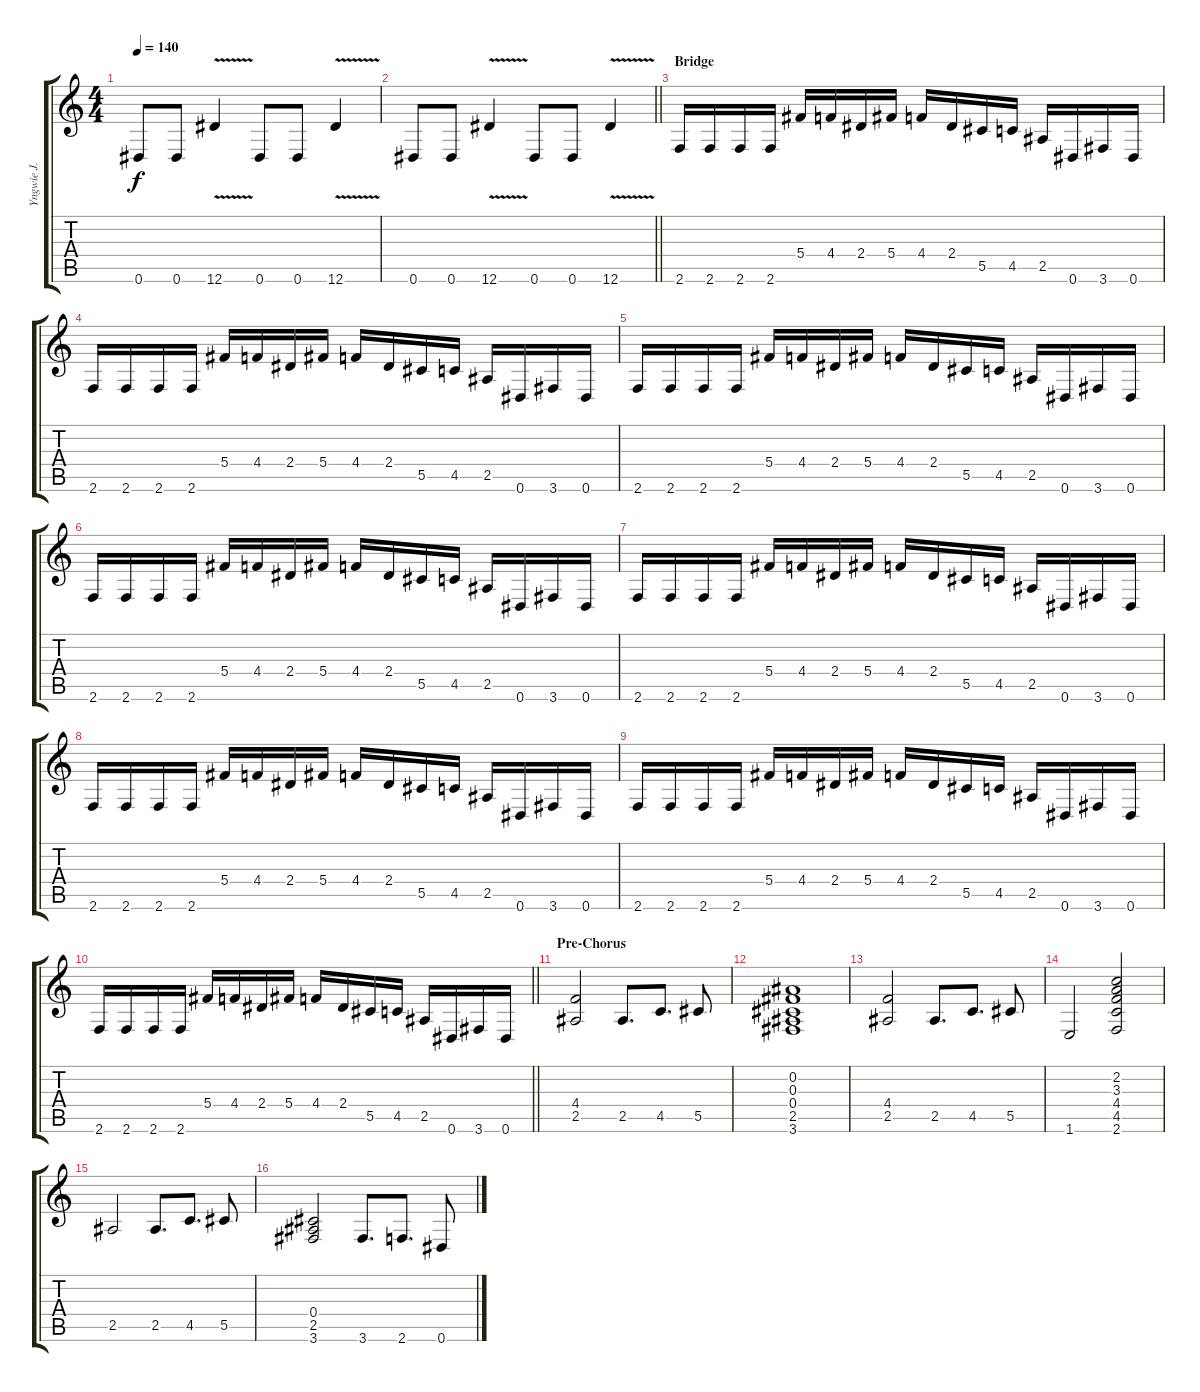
\track ("Yngwie J. Malmsteen" "Yngwie J. ") {instrument overdrivenguitar}
\staff {score tabs}
\tuning (Eb4 Bb3 Gb3 Db3 Ab2 Eb2) {hide}
\ts (4 4)
\tempo 140
\clef g2
\ks c
0.6.8{dy f} 0.6.8 12.6{v}.4 0.6.8 0.6.8 12.6{v}.4 |
\barLineRight lightlight
0.6.8 0.6.8 12.6{v}.4 0.6.8 0.6.8 12.6{v}.4 |
\section ("" "Bridge")
2.6.16 2.6.16 2.6.16 2.6.16 5.4.16 4.4.16 2.4.16 5.4.16 4.4.16 2.4.16 5.5.16 4.5.16 2.5.16 0.6.16 3.6.16 0.6.16 |
2.6.16 2.6.16 2.6.16 2.6.16 5.4.16 4.4.16 2.4.16 5.4.16 4.4.16 2.4.16 5.5.16 4.5.16 2.5.16 0.6.16 3.6.16 0.6.16 |
2.6.16 2.6.16 2.6.16 2.6.16 5.4.16 4.4.16 2.4.16 5.4.16 4.4.16 2.4.16 5.5.16 4.5.16 2.5.16 0.6.16 3.6.16 0.6.16 |
2.6.16 2.6.16 2.6.16 2.6.16 5.4.16 4.4.16 2.4.16 5.4.16 4.4.16 2.4.16 5.5.16 4.5.16 2.5.16 0.6.16 3.6.16 0.6.16 |
2.6.16 2.6.16 2.6.16 2.6.16 5.4.16 4.4.16 2.4.16 5.4.16 4.4.16 2.4.16 5.5.16 4.5.16 2.5.16 0.6.16 3.6.16 0.6.16 |
2.6.16 2.6.16 2.6.16 2.6.16 5.4.16 4.4.16 2.4.16 5.4.16 4.4.16 2.4.16 5.5.16 4.5.16 2.5.16 0.6.16 3.6.16 0.6.16 |
2.6.16 2.6.16 2.6.16 2.6.16 5.4.16 4.4.16 2.4.16 5.4.16 4.4.16 2.4.16 5.5.16 4.5.16 2.5.16 0.6.16 3.6.16 0.6.16 |
\barLineRight lightlight
2.6.16 2.6.16 2.6.16 2.6.16 5.4.16 4.4.16 2.4.16 5.4.16 4.4.16 2.4.16 5.5.16 4.5.16 2.5.16 0.6.16 3.6.16 0.6.16 |
\section ("" "Pre-Chorus")
(4.4 2.5).2 2.5.8{d} 4.5.8{d} 5.5.8 |
(0.2 0.3 0.4 2.5 3.6).1 |
(4.4 2.5).2 2.5.8{d} 4.5.8{d} 5.5.8 |
1.6.2 (2.2 3.3 4.4 4.5 2.6).2 |
2.5.2 2.5.8{d} 4.5.8{d} 5.5.8 |
(0.4 2.5 3.6).2 3.6.8{d} 2.6.8{d} 0.6.8
